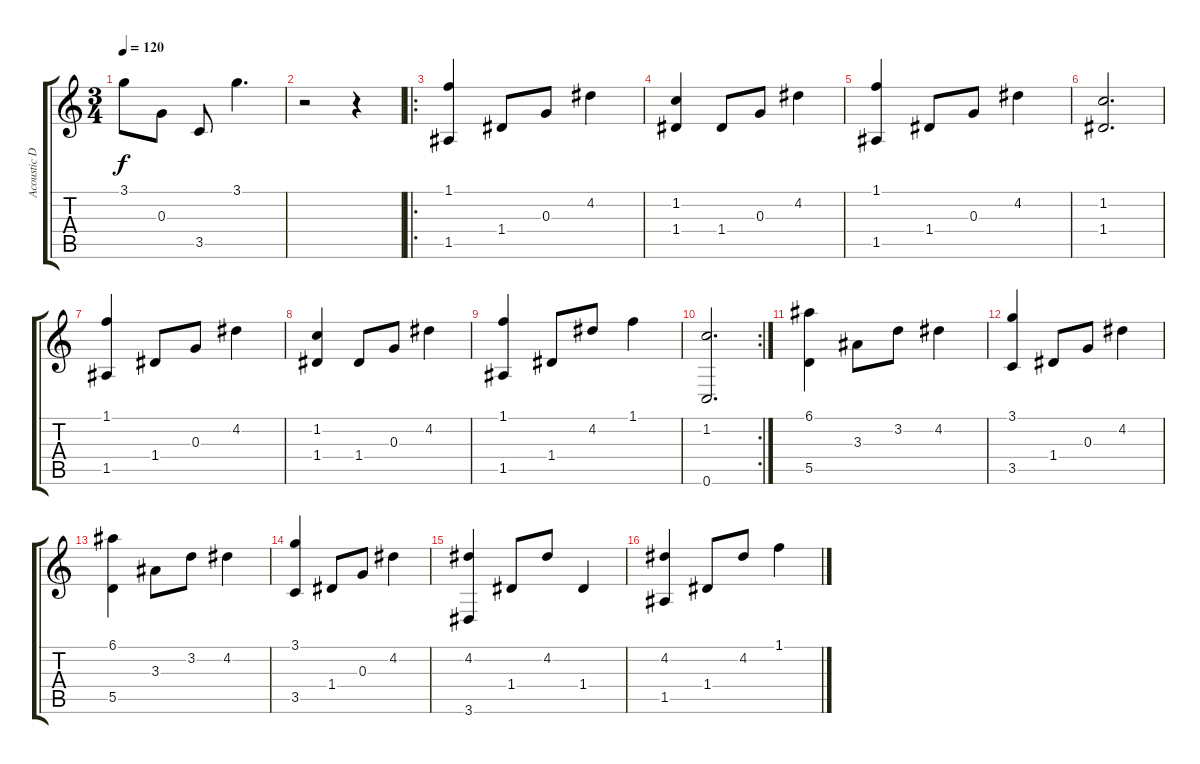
\track ("Acoustic Drop C" "Acoustic D") {instrument acousticguitarsteel}
\staff {score tabs}
\tuning (E4 B3 G3 D3 A2 C2) {hide}
\ts (3 4)
\tempo 120
\clef g2
\ks c
3.1.8{dy f} 0.3.8 3.5.8 3.1.4{d} |
r.2 r.4 |
\ro
(1.1 1.5).4 1.4.8 0.3.8 4.2.4 |
(1.2 1.4).4 1.4.8 0.3.8 4.2.4 |
(1.1 1.5).4 1.4.8 0.3.8 4.2.4 |
(1.2 1.4).2{d} |
(1.1 1.5).4 1.4.8 0.3.8 4.2.4 |
(1.2 1.4).4 1.4.8 0.3.8 4.2.4 |
(1.1 1.5).4 1.4.8 4.2.8 1.1.4 |
\rc 2
(1.2 0.6).2{d} |
(6.1 5.5).4 3.3.8 3.2.8 4.2.4 |
(3.1 3.5).4 1.4.8 0.3.8 4.2.4 |
(6.1 5.5).4 3.3.8 3.2.8 4.2.4 |
(3.1 3.5).4 1.4.8 0.3.8 4.2.4 |
(4.2 3.6).4 1.4.8 4.2.8 1.4.4 |
(4.2 1.5).4 1.4.8 4.2.8 1.1.4
